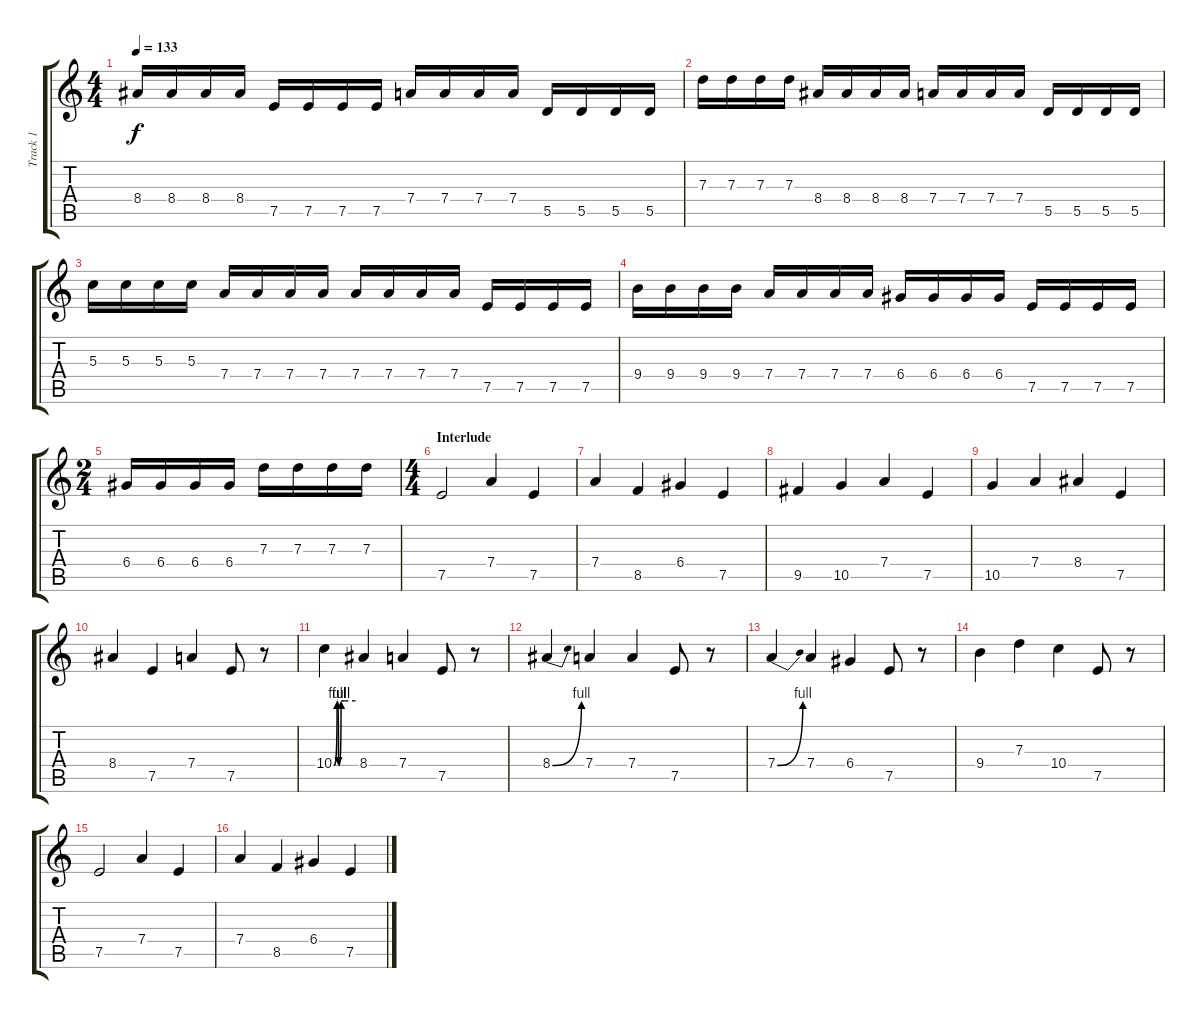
\track ("Track 1" "Track 1") {instrument distortionguitar}
\staff {score tabs}
\tuning (E4 B3 G3 D3 A2 E2) {hide}
\ts (4 4)
\tempo 133
\clef g2
\ks c
8.4.16{dy f} 8.4.16 8.4.16 8.4.16 7.5.16 7.5.16 7.5.16 7.5.16 7.4.16 7.4.16 7.4.16 7.4.16 5.5.16 5.5.16 5.5.16 5.5.16 |
7.3.16 7.3.16 7.3.16 7.3.16 8.4.16 8.4.16 8.4.16 8.4.16 7.4.16 7.4.16 7.4.16 7.4.16 5.5.16 5.5.16 5.5.16 5.5.16 |
5.3.16 5.3.16 5.3.16 5.3.16 7.4.16 7.4.16 7.4.16 7.4.16 7.4.16 7.4.16 7.4.16 7.4.16 7.5.16 7.5.16 7.5.16 7.5.16 |
9.4.16 9.4.16 9.4.16 9.4.16 7.4.16 7.4.16 7.4.16 7.4.16 6.4.16 6.4.16 6.4.16 6.4.16 7.5.16 7.5.16 7.5.16 7.5.16 |
\ts (2 4)
6.4.16 6.4.16 6.4.16 6.4.16 7.3.16 7.3.16 7.3.16 7.3.16 |
\ts (4 4)
\section ("" "Interlude")
7.5.2 7.4.4 7.5.4 |
7.4.4 8.5.4 6.4.4 7.5.4 |
9.5.4 10.5.4 7.4.4 7.5.4 |
10.5.4 7.4.4 8.4.4 7.5.4 |
8.4.4 7.5.4 7.4.4 7.5.8 r.8 |
10.4{be (custom 0 0 9 4 13 0 20 4 30 4 60 4)}.4 8.4.4 7.4.4 7.5.8 r.8 |
8.4{be (bend 0 0 60 4)}.4 7.4.4 7.4.4 7.5.8 r.8 |
7.4{be (bend 0 0 60 4)}.4 7.4.4 6.4.4 7.5.8 r.8 |
9.4.4 7.3.4 10.4.4 7.5.8 r.8 |
7.5.2 7.4.4 7.5.4 |
7.4.4 8.5.4 6.4.4 7.5.4
